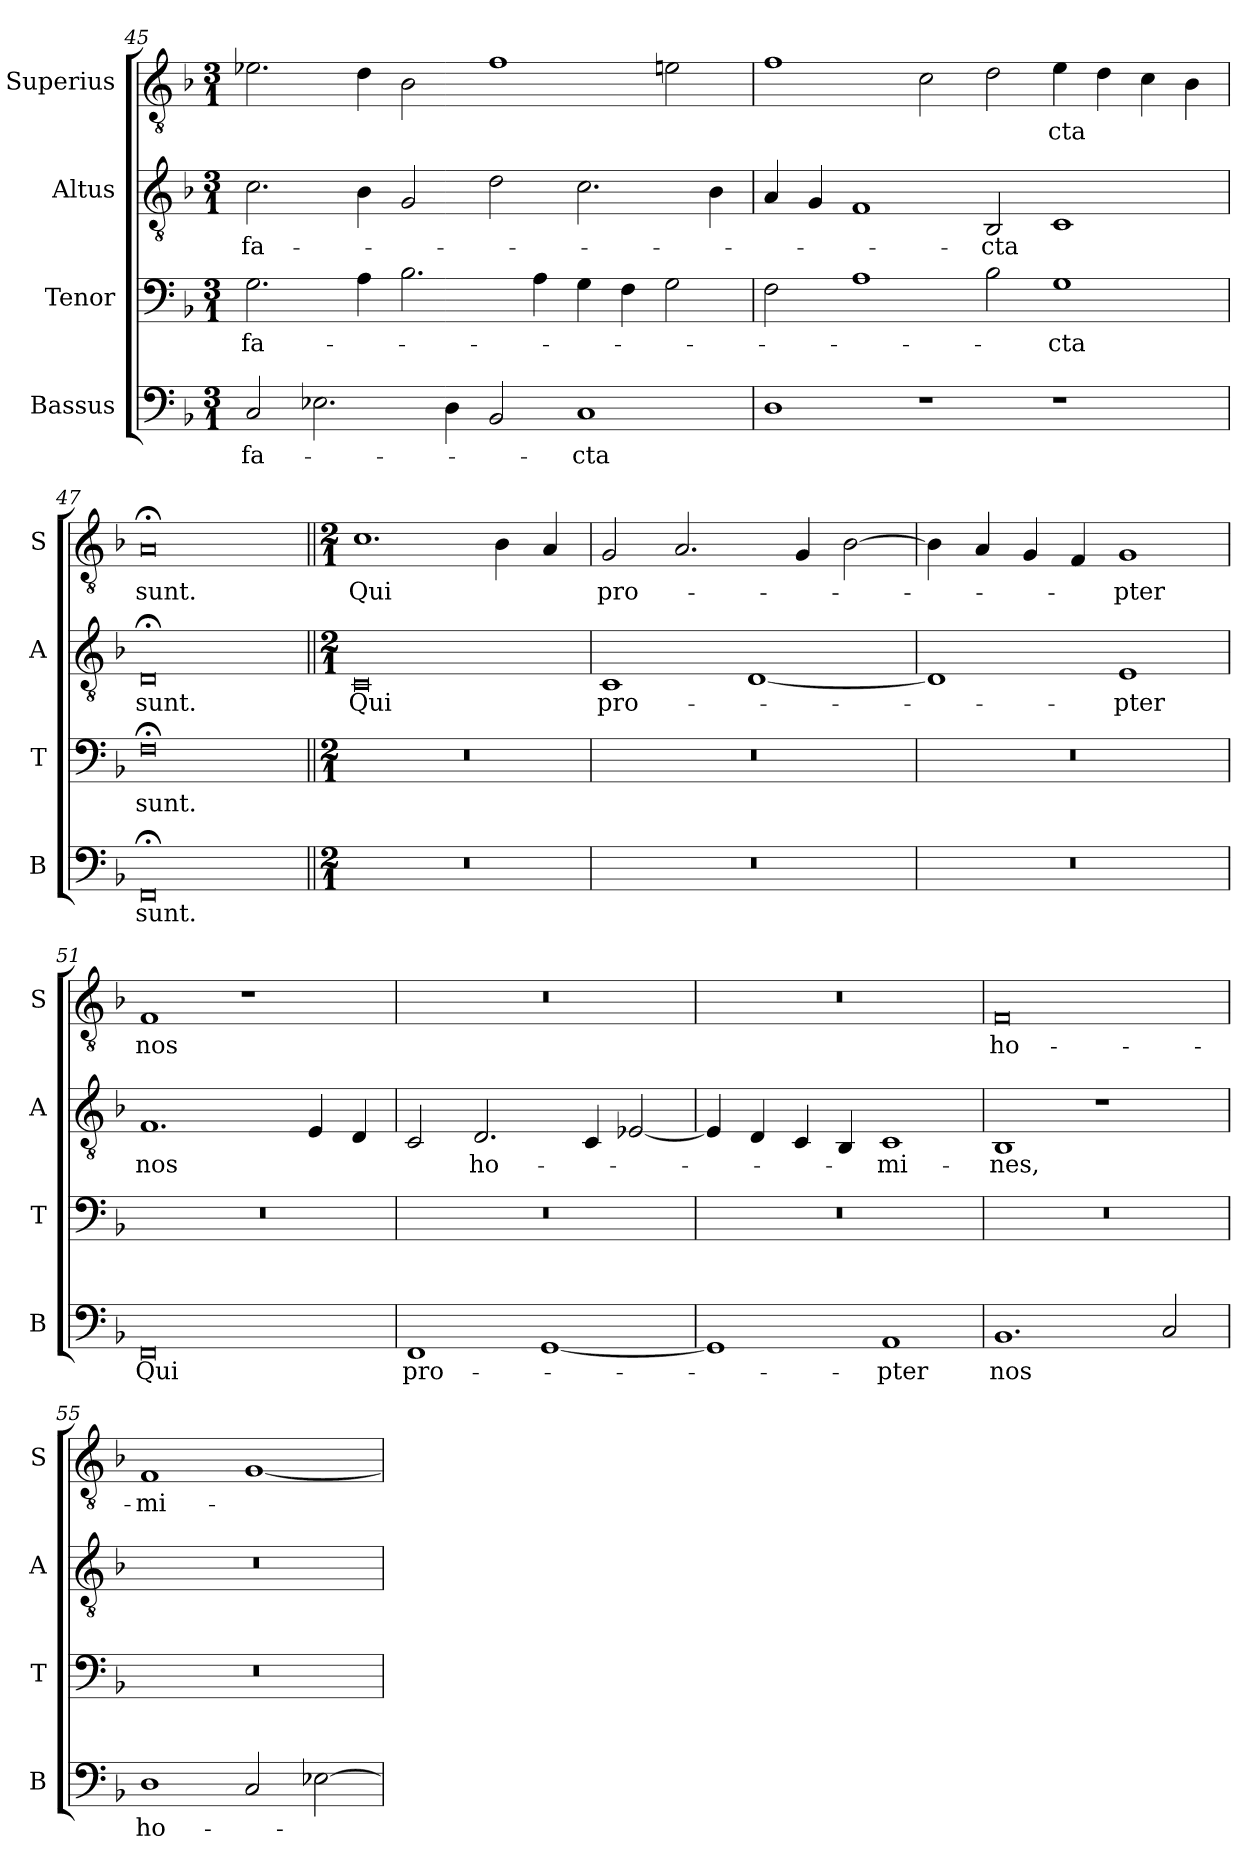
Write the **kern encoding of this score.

**kern	**text	**kern	**text	**kern	**text	**kern	**text
*part4	*part4	*part3	*part3	*part2	*part2	*part1	*part1
*staff4	*staff4	*staff3	*staff3	*staff2	*staff2	*staff1	*staff1
*I"Bassus	*	*I"Tenor	*	*I"Altus	*	*I"Superius	*
*I'B	*	*I'T	*	*I'A	*	*I'S	*
*clefF4	*	*clefF4	*	*clefGv2	*	*clefGv2	*
*k[b-]	*	*k[b-]	*	*k[b-]	*	*k[b-]	*
*M3/1	*	*M3/1	*	*M3/1	*	*M3/1	*
=45	=45	=45	=45	=45	=45	=45	=45
!	!LO:LY:i	!	!	!	!LO:LY:i	!	!
2C	fa-	2.G	fa-	2.c	fa-	2.e-X	.
2.E-X	.	.	.	.	.	.	.
.	.	4A	.	4B-	.	4d	.
.	.	2.B-	.	2G	.	2B-	.
4D	.	.	.	.	.	.	.
2BB-	.	.	.	2d	.	1f	.
.	.	4A	.	.	.	.	.
!	!LO:LY:i	!	!	!	!	!	!
1C	-cta	4G	.	2.c	.	.	.
.	.	4F	.	.	.	.	.
.	.	2G	.	.	.	2en	.
.	.	.	.	4B-	.	.	.
=46	=46	=46	=46	=46	=46	=46	=46
1D	.	2F	.	4A	.	1f	.
.	.	.	.	4G	.	.	.
.	.	1A	.	1F	.	.	.
1r	.	.	.	.	.	2c	.
!	!	!	!	!	!LO:LY:i	!	!
.	.	2B-	.	2BB-	-cta	2d	.
!	!	!	!	!	!	!	!LO:LY:i
1r	.	1G	-cta	1C	.	4e	-cta
.	.	.	.	.	.	4d	.
.	.	.	.	.	.	4c	.
.	.	.	.	.	.	4B-	.
=47	=47	=47	=47	=47	=47	=47	=47
!	!LO:LY:i	!	!	!	!	!	!
0FF;<	sunt.	0F;<	sunt.	0D;<	sunt.	0A;<	sunt.
=48||	=48||	=48||	=48||	=48||	=48||	=48||	=48||
*M2/1	*	*M2/1	*	*M2/1	*	*M2/1	*
0r	.	0r	.	0C	Qui	1.c	Qui
.	.	.	.	.	.	4B-	.
.	.	.	.	.	.	4A	.
=49	=49	=49	=49	=49	=49	=49	=49
0r	.	0r	.	1C	pro-	2G	pro-
.	.	.	.	.	.	2.A	.
.	.	.	.	[1D	.	.	.
.	.	.	.	.	.	4G	.
.	.	.	.	.	.	[2B-	.
=50	=50	=50	=50	=50	=50	=50	=50
0r	.	0r	.	1D]	.	4B-]	.
.	.	.	.	.	.	4A	.
.	.	.	.	.	.	4G	.
.	.	.	.	.	.	4F	.
.	.	.	.	1E	-pter	1G	-pter
=51	=51	=51	=51	=51	=51	=51	=51
0FF	Qui	0r	.	1.F	nos	1F	nos
.	.	.	.	.	.	1r	.
.	.	.	.	4E	.	.	.
.	.	.	.	4D	.	.	.
=52	=52	=52	=52	=52	=52	=52	=52
1FF	pro-	0r	.	2C	.	0r	.
.	.	.	.	2.D	ho-	.	.
[1GG	.	.	.	.	.	.	.
.	.	.	.	4C	.	.	.
.	.	.	.	[2E-X	.	.	.
=53	=53	=53	=53	=53	=53	=53	=53
1GG]	.	0r	.	4E-]	.	0r	.
.	.	.	.	4D	.	.	.
.	.	.	.	4C	.	.	.
.	.	.	.	4BB-	.	.	.
1AA	-pter	.	.	1C	-mi-	.	.
=54	=54	=54	=54	=54	=54	=54	=54
!	!	!	!	!	!	!	!LO:LY:i
1.BB-	nos	0r	.	1BB-	-nes,	0F	ho-
.	.	.	.	1r	.	.	.
2C	.	.	.	.	.	.	.
=55	=55	=55	=55	=55	=55	=55	=55
!	!	!	!	!	!	!	!LO:LY:i
1D	ho-	0r	.	0r	.	1F	-mi-
2C	.	.	.	.	.	[1G	.
[2E-X	.	.	.	.	.	.	.
=	=	=	=	=	=	=	=
*-	*-	*-	*-	*-	*-	*-	*-
